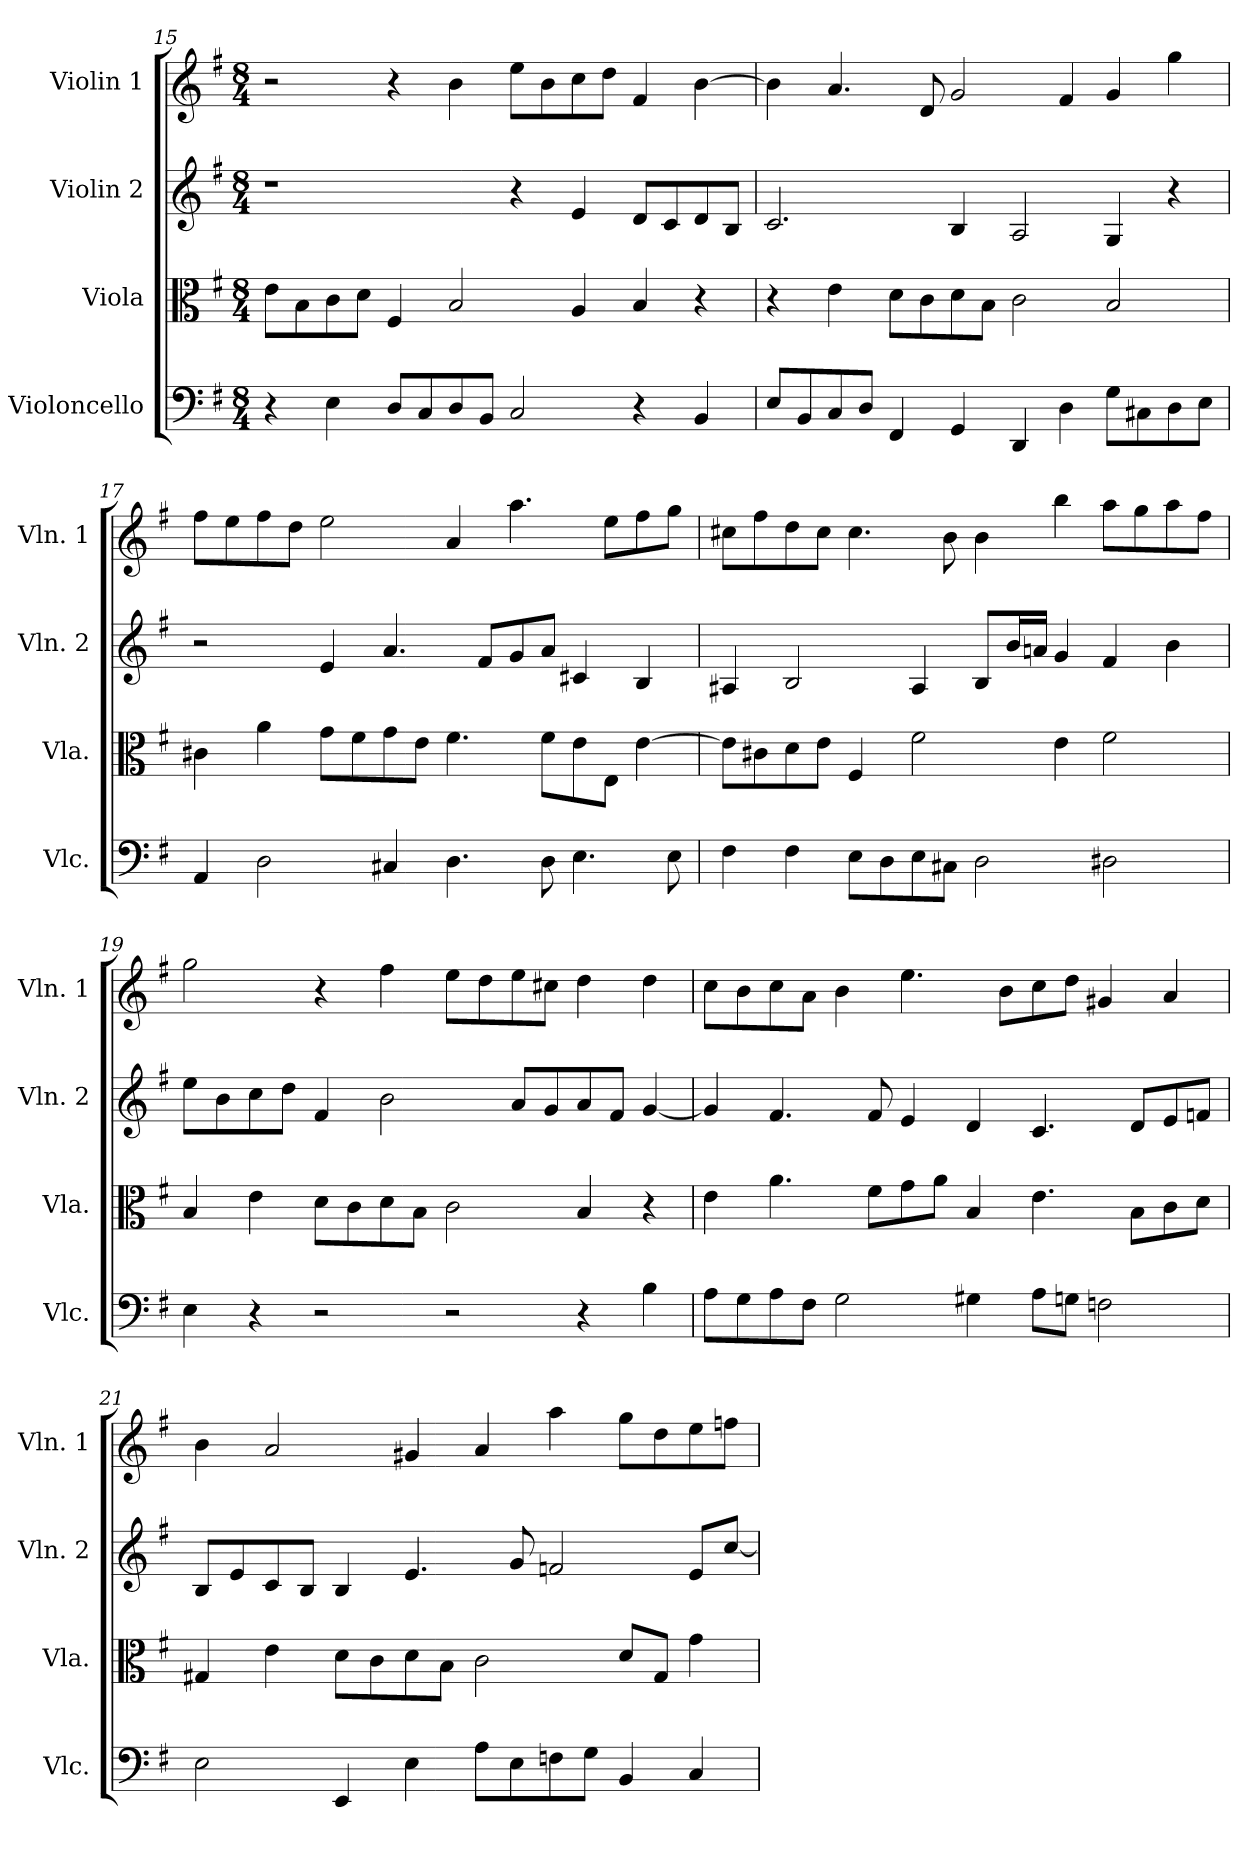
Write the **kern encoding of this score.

**kern	**kern	**kern	**kern
*part4	*part3	*part2	*part1
*staff4	*staff3	*staff2	*staff1
*I"Violoncello	*I"Viola	*I"Violin 2	*I"Violin 1
*I'Vlc.	*I'Vla.	*I'Vln. 2	*I'Vln. 1
*clefF4	*clefC3	*clefG2	*clefG2
*k[f#]	*k[f#]	*k[f#]	*k[f#]
*G:	*G:	*G:	*G:
*M8/4	*M8/4	*M8/4	*M8/4
=15	=15	=15	=15
4r	8e\L	1r	2r
.	8B\	.	.
4E\	8c\	.	.
.	8d\J	.	.
8D/L	4F#/	.	4r
8C/	.	.	.
8D/	2B/	.	4b\
8BB/J	.	.	.
2C/	.	4r	8ee\L
.	.	.	8b\
.	4A/	4e/	8cc\
.	.	.	8dd\J
4r	4B/	8d/L	4f#/
.	.	8c/	.
4BB/	4r	8d/	[4b\
.	.	8B/J	.
!!LO:LB:g=z
=16	=16	=16	=16
8E/L	4r	2.c/	4b\]
8BB/	.	.	.
8C/	4e\	.	4.a/
8D/J	.	.	.
4FF#/	8d\L	.	.
.	8c\	.	8d/
4GG/	8d\	4B/	2g/
.	8B\J	.	.
4DD/	2c\	2A/	.
4D\	.	.	4f#/
8G\L	2B/	4G/	4g/
8C#X\	.	.	.
8D\	.	4r	4gg\
8E\J	.	.	.
=17	=17	=17	=17
4AA/	4c#X\	2r	8ff#\L
.	.	.	8ee\
2D\	4a\	.	8ff#\
.	.	.	8dd\J
.	8g\L	4e/	2ee\
.	8f#\	.	.
4C#X/	8g\	4.a/	.
.	8e\J	.	.
4.D\	4.f#\	.	4a/
.	.	8f#/L	.
.	.	8g/	4.aa\
8D\	8f#\L	8a/J	.
4.E\	8e\	4c#X/	.
.	8E\J	.	8ee\L
.	[4e\	4B/	8ff#\
8E\	.	.	8gg\J
=18	=18	=18	=18
4F#\	8e\L]	4A#X/	8cc#X\L
.	8c#X\	.	8ff#\
4F#\	8d\	2B/	8dd\
.	8e\J	.	8cc#\J
8E\L	4F#/	.	4.cc#\
8D\	.	.	.
8E\	2f#\	4A#/	.
8C#X\J	.	.	8b\
2D\	.	8B/L	4b\
.	.	16b/L	.
.	.	16an/JJ	.
.	4e\	4g/	4bb\
2D#X\	2f#\	4f#/	8aa\L
.	.	.	8gg\
.	.	4b\	8aa\
.	.	.	8ff#\J
!!LO:LB:g=z
=19	=19	=19	=19
4E\	4B/	8ee\L	2gg\
.	.	8b\	.
4r	4e\	8cc\	.
.	.	8dd\J	.
2r	8d\L	4f#/	4r
.	8c\	.	.
.	8d\	2b\	4ff#\
.	8B\J	.	.
2r	2c\	.	8ee\L
.	.	.	8dd\
.	.	8a/L	8ee\
.	.	8g/	8cc#X\J
4r	4B/	8a/	4dd\
.	.	8f#/J	.
4B\	4r	[4g/	4dd\
=20	=20	=20	=20
8A\L	4e\	4g/]	8cc\L
8G\	.	.	8b\
8A\	4.a\	4.f#/	8cc\
8F#\J	.	.	8a\J
2G\	.	.	4b\
.	8f#\L	8f#/	.
.	8g\	4e/	4.ee\
.	8a\J	.	.
4G#X\	4B/	4d/	.
.	.	.	8b\L
8A\L	4.e\	4.c/	8cc\
8Gn\J	.	.	8dd\J
2Fn\	.	.	4g#X/
.	8B\L	8d/L	.
.	8c\	8e/	4a/
.	8d\J	8fn/J	.
=21	=21	=21	=21
2E\	4G#X/	8B/L	4b\
.	.	8e/	.
.	4e\	8c/	2a/
.	.	8B/J	.
4EE/	8d\L	4B/	.
.	8c\	.	.
4E\	8d\	4.e/	4g#X/
.	8B\J	.	.
8A\L	2c\	.	4a/
8E\	.	8g/	.
8Fn\	.	2fn/	4aa\
8G\J	.	.	.
4BB/	8d/L	.	8gg\L
.	8G#/J	.	8dd\
4C/	4g\	8e/L	8ee\
.	.	[8cc/J	8ffn\J
=	=	=	=
*-	*-	*-	*-
